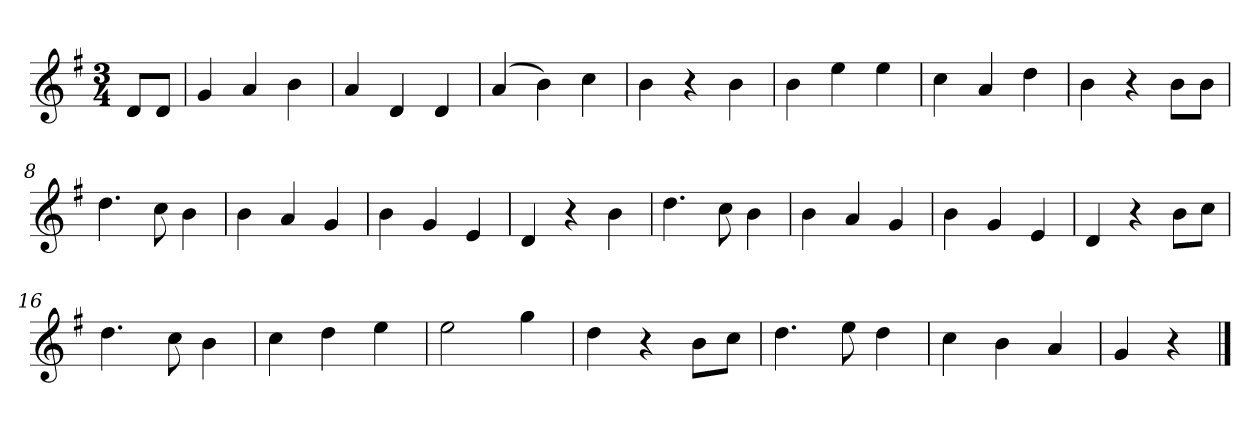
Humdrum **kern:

**kern
*part1
*staff1
*k[f#]
*M3/4
*MM120
=
8dL
8dJ
=1
4g
4a
4b
=2
4a
4d
4d
=3
(4a
4b)
4cc
=4
4b
4r
4b
=5
4b
4ee
4ee
=6
4cc
4a
4dd
=7
4b
4r
8bL
8bJ
=8
4.dd
8cc
4b
=9
4b
4a
4g
=10
4b
4g
4e
=11
4d
4r
4b
=12
4.dd
8cc
4b
=13
4b
4a
4g
=14
4b
4g
4e
=15
4d
4r
8bL
8ccJ
=16
4.dd
8cc
4b
=17
4cc
4dd
4ee
=18
2ee
4gg
=19
4dd
4r
8bL
8ccJ
=20
4.dd
8ee
4dd
=21
4cc
4b
4a
=22
4g
4r
==
*-
